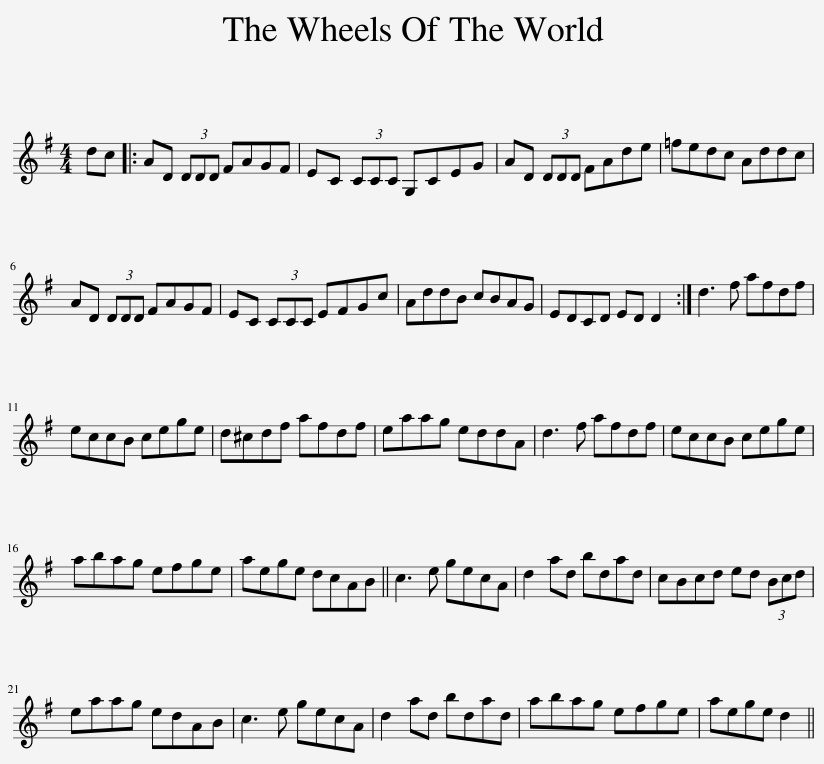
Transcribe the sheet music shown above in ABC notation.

X:1
L:1/8
M:4/4
I:linebreak $
K:G
V:1 treble
V:1
 dc |: AD (3DDD FAGF | EC (3CCC G,CEG | AD (3DDD FAde | =fedc Addc |$ %5
 AD (3DDD FAGF | EC (3CCC EFGc | AddB cBAG | EDCD ED D2 :| d3 f afdf |$ %10
 eccB cege | d^cdf afdf | eaag eddA | d3 f afdf | eccB cege |$ %15
 abag efge | aege dcAB || c3 e gecA | d2 ad bdad | cBcd ed (3Bcd |$ %20
 eaag edAB | c3 e gecA | d2 ad bdad | abag efge | aege d2 || %25
